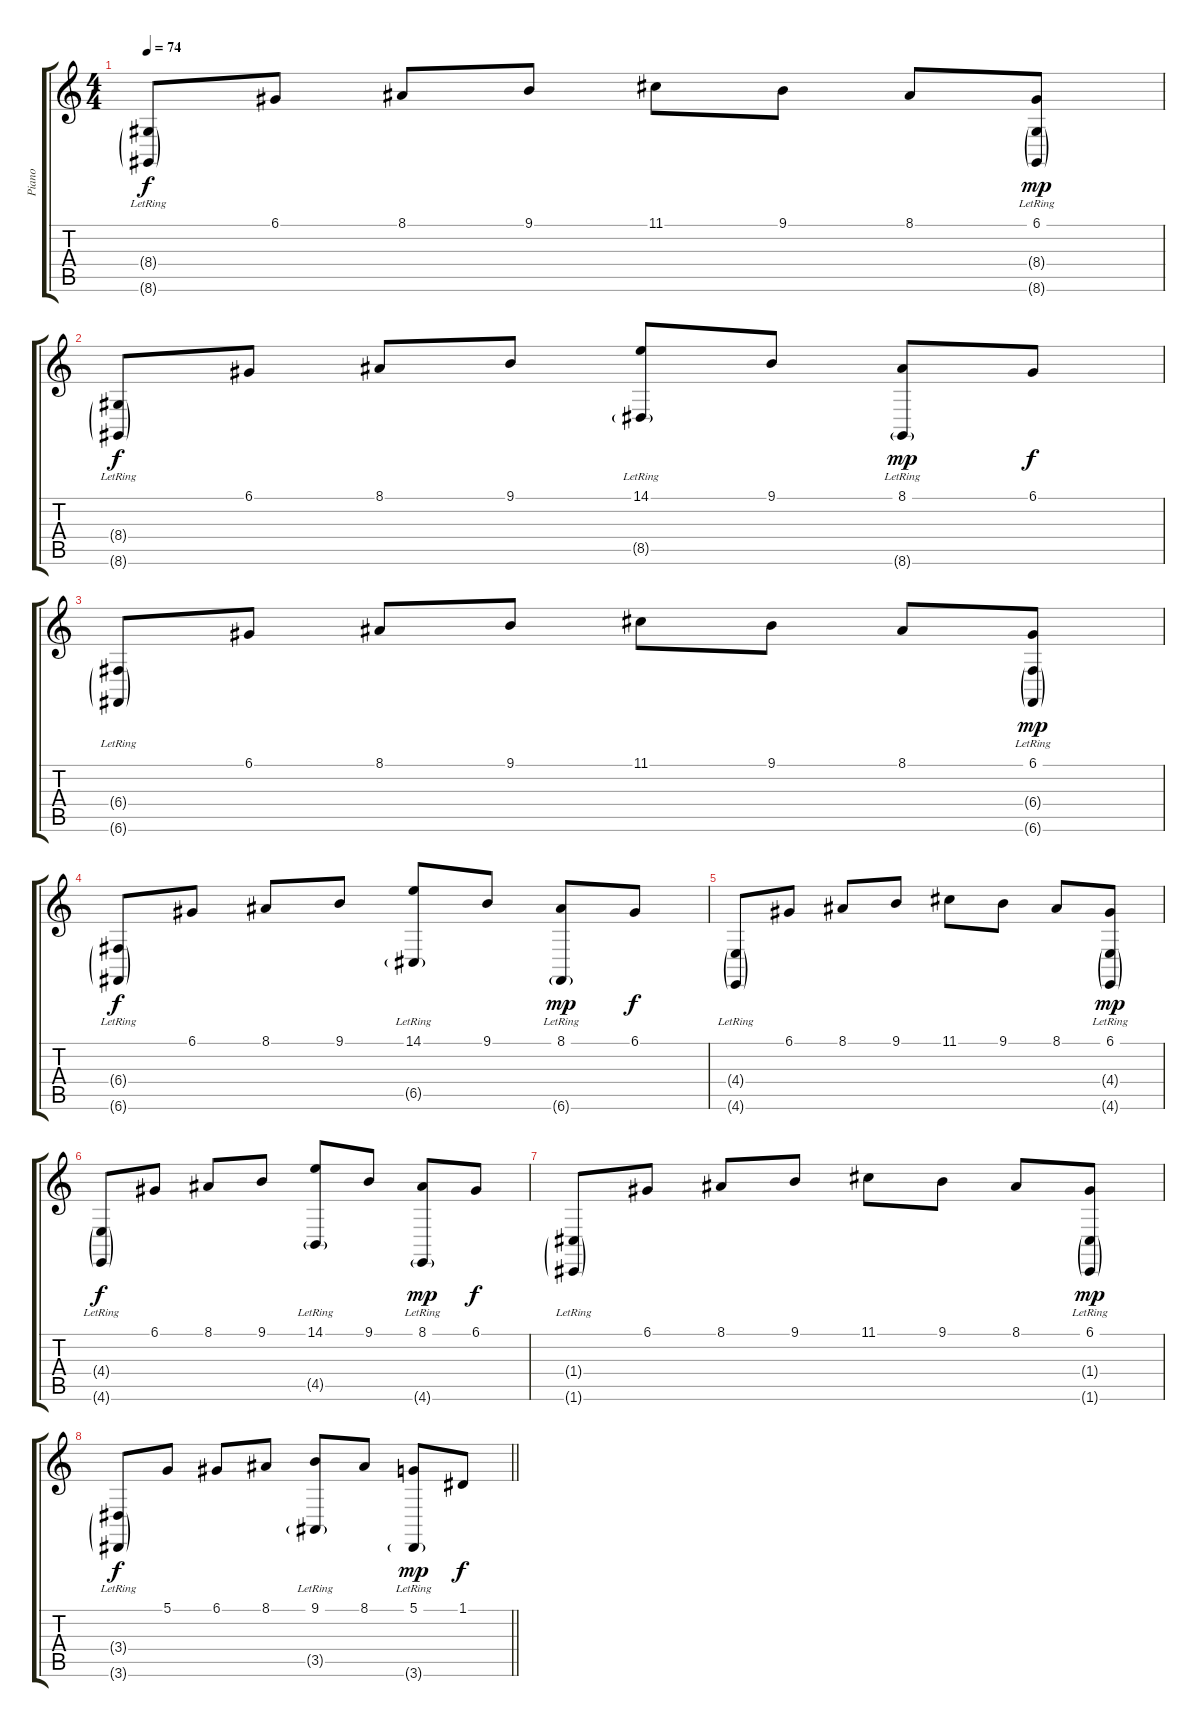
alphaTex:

\track ("Piano" "Piano") {instrument acousticgrandpiano}
\staff {score tabs}
\tuning (D4 A3 F3 C3 G2 C2) {hide}
\ts (4 4)
\section ("" "")
\tempo 74
\clef g2
\ks c
(8.4{g lr} 8.6{g lr}).8{dy f} 6.1.8 8.1.8 9.1.8 11.1.8 9.1.8 8.1.8 (6.1 8.4{g lr} 8.6{g lr}).8{dy mp} |
(8.4{g lr} 8.6{g lr}).8{dy f} 6.1.8 8.1.8 9.1.8 (14.1 8.5{g lr}).8 9.1.8 (8.1 8.6{g lr}).8{dy mp} 6.1.8{dy f} |
(6.4{g lr} 6.6{g lr}).8 6.1.8 8.1.8 9.1.8 11.1.8 9.1.8 8.1.8 (6.1 6.4{g lr} 6.6{g lr}).8{dy mp} |
(6.4{g lr} 6.6{g lr}).8{dy f} 6.1.8 8.1.8 9.1.8 (14.1 6.5{g lr}).8 9.1.8 (8.1 6.6{g lr}).8{dy mp} 6.1.8{dy f} |
(4.4{g lr} 4.6{g lr}).8 6.1.8 8.1.8 9.1.8 11.1.8 9.1.8 8.1.8 (6.1 4.4{g lr} 4.6{g lr}).8{dy mp} |
(4.4{g lr} 4.6{g lr}).8{dy f} 6.1.8 8.1.8 9.1.8 (14.1 4.5{g lr}).8 9.1.8 (8.1 4.6{g lr}).8{dy mp} 6.1.8{dy f} |
(1.4{g lr} 1.6{g lr}).8 6.1.8 8.1.8 9.1.8 11.1.8 9.1.8 8.1.8 (6.1 1.4{g lr} 1.6{g lr}).8{dy mp} |
\barLineRight lightlight
(3.4{g lr} 3.6{g lr}).8{dy f} 5.1.8 6.1.8 8.1.8 (9.1 3.5{g lr}).8 8.1.8 (5.1 3.6{g lr}).8{dy mp} 1.1.8{dy f}
